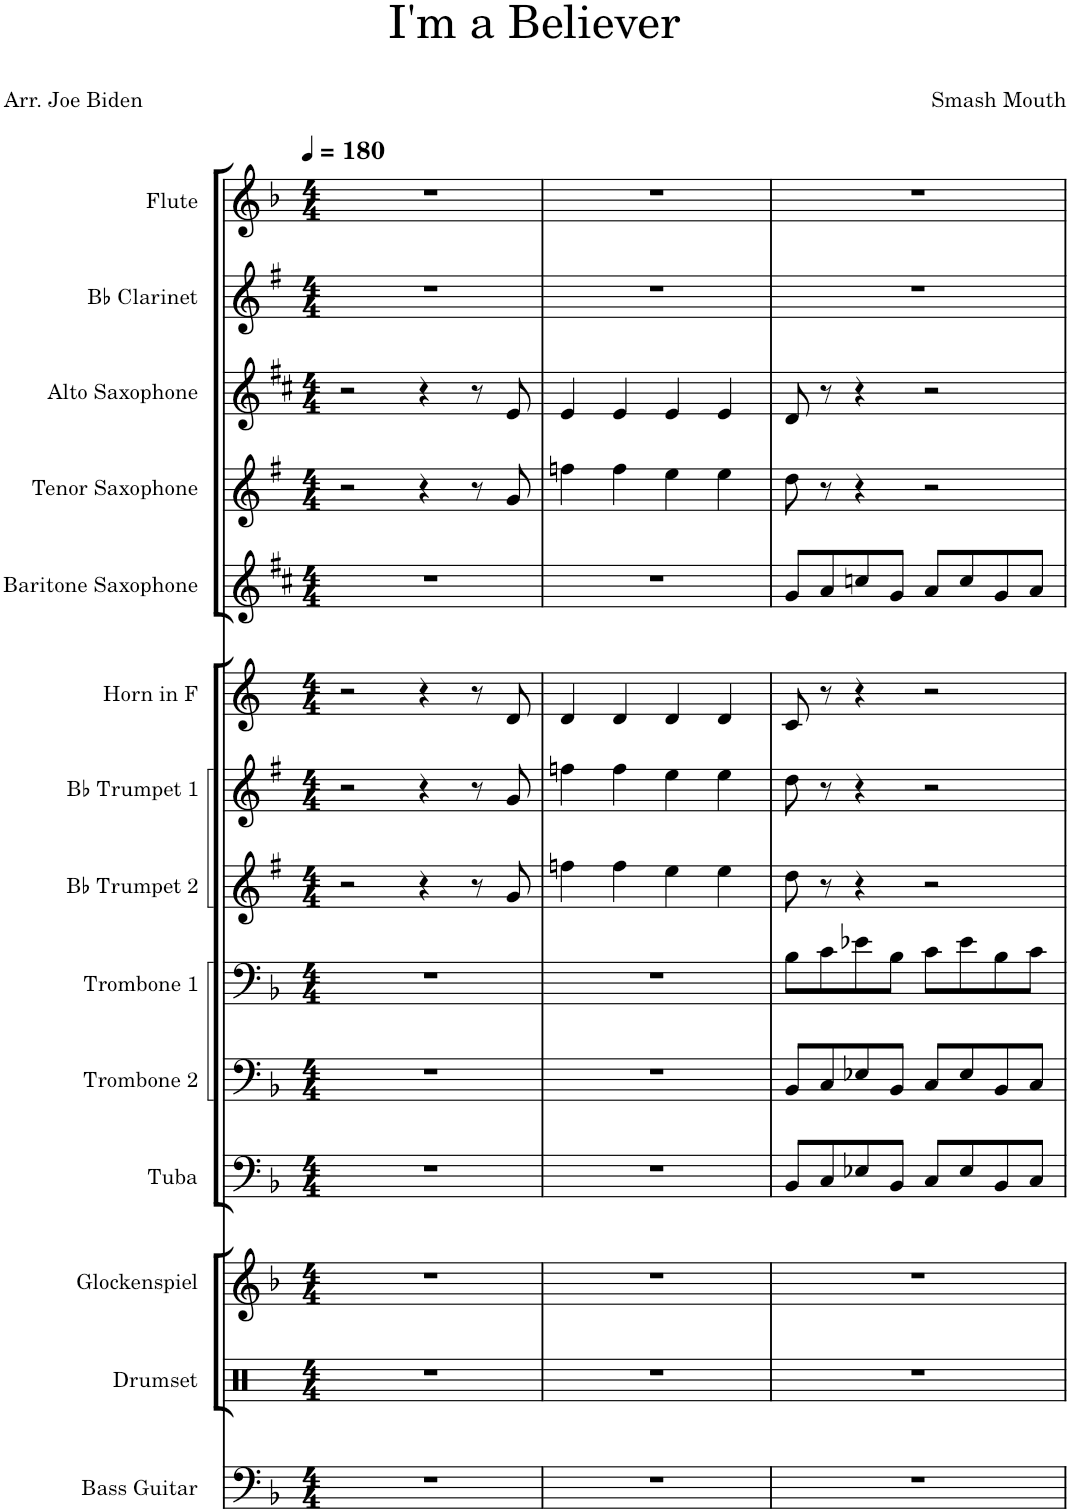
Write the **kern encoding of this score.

**kern	**kern	**kern	**kern	**kern	**kern	**kern	**kern	**kern	**kern	**kern	**kern	**kern	**kern
*part14	*part13	*part12	*part11	*part10	*part9	*part8	*part7	*part6	*part5	*part4	*part3	*part2	*part1
*staff14	*staff13	*staff12	*staff11	*staff10	*staff9	*staff8	*staff7	*staff6	*staff5	*staff4	*staff3	*staff2	*staff1
*I"Bass Guitar	*I"Drumset	*I"Glockenspiel	*I"Tuba	*I"Trombone 2	*I"Trombone 1	*I"Bb Trumpet 2	*I"Bb Trumpet 1	*I"Horn in F	*I"Baritone Saxophone	*I"Tenor Saxophone	*I"Alto Saxophone	*I"Bb Clarinet	*I"Flute
*I'B. Guit.	*I'D. Set	*I'Glock.	*I'Tba.	*I'Tbn. 2	*I'Tbn. 1	*I'Bb Tpt. 2	*I'Bb Tpt. 1	*	*I'Bar. Sax.	*I'T. Sax.	*I'A. Sax.	*I'Bb Cl.	*I'Fl.
*clefF4	*clefX	*clefG2	*clefF4	*clefF4	*clefF4	*clefG2	*clefG2	*clefG2	*clefG2	*clefG2	*clefG2	*clefG2	*clefG2
*Trd7c12	*	*Trd-14c-24	*	*	*	*Trd1c2	*Trd1c2	*Trd4c7	*Trd12c21	*Trd8c14	*Trd5c9	*Trd1c2	*
*k[b-]	*k[]	*k[b-]	*k[b-]	*k[b-]	*k[b-]	*k[f#]	*k[f#]	*k[]	*k[f#c#]	*k[f#]	*k[f#c#]	*k[f#]	*k[b-]
*M4/4	*M4/4	*M4/4	*M4/4	*M4/4	*M4/4	*M4/4	*M4/4	*M4/4	*M4/4	*M4/4	*M4/4	*M4/4	*M4/4
*MM180	*MM180	*MM180	*MM180	*MM180	*MM180	*MM180	*MM180	*MM180	*MM180	*MM180	*MM180	*MM180	*MM180
=1	=1	=1	=1	=1	=1	=1	=1	=1	=1	=1	=1	=1	=1
1r	1r	1r	1r	1r	1r	2r	2r	2r	1r	2r	2r	1r	1r
.	.	.	.	.	.	4r	4r	4r	.	4r	4r	.	.
.	.	.	.	.	.	8r	8r	8r	.	8r	8r	.	.
.	.	.	.	.	.	8g/	8g/	8d/	.	8g/	8e/	.	.
=2	=2	=2	=2	=2	=2	=2	=2	=2	=2	=2	=2	=2	=2
1r	1r	1r	1r	1r	1r	4ffn\	4ffn\	4d/	1r	4ffn\	4e/	1r	1r
.	.	.	.	.	.	4ff\	4ff\	4d/	.	4ff\	4e/	.	.
.	.	.	.	.	.	4ee\	4ee\	4d/	.	4ee\	4e/	.	.
.	.	.	.	.	.	4ee\	4ee\	4d/	.	4ee\	4e/	.	.
=3	=3	=3	=3	=3	=3	=3	=3	=3	=3	=3	=3	=3	=3
1r	1r	1r	8BB-/L	8BB-/L	8B-\L	8dd\	8dd\	8c/	8g/L	8dd\	8d/	1r	1r
.	.	.	8C/	8C/	8c\	8r	8r	8r	8a/	8r	8r	.	.
.	.	.	8E-X/	8E-X/	8e-X\	4r	4r	4r	8ccn/	4r	4r	.	.
.	.	.	8BB-/J	8BB-/J	8B-\J	.	.	.	8g/J	.	.	.	.
.	.	.	8C/L	8C/L	8c\L	2r	2r	2r	8a/L	2r	2r	.	.
.	.	.	8E-/	8E-/	8e-\	.	.	.	8cc/	.	.	.	.
.	.	.	8BB-/	8BB-/	8B-\	.	.	.	8g/	.	.	.	.
.	.	.	8C/J	8C/J	8c\J	.	.	.	8a/J	.	.	.	.
=	=	=	=	=	=	=	=	=	=	=	=	=	=
*-	*-	*-	*-	*-	*-	*-	*-	*-	*-	*-	*-	*-	*-
